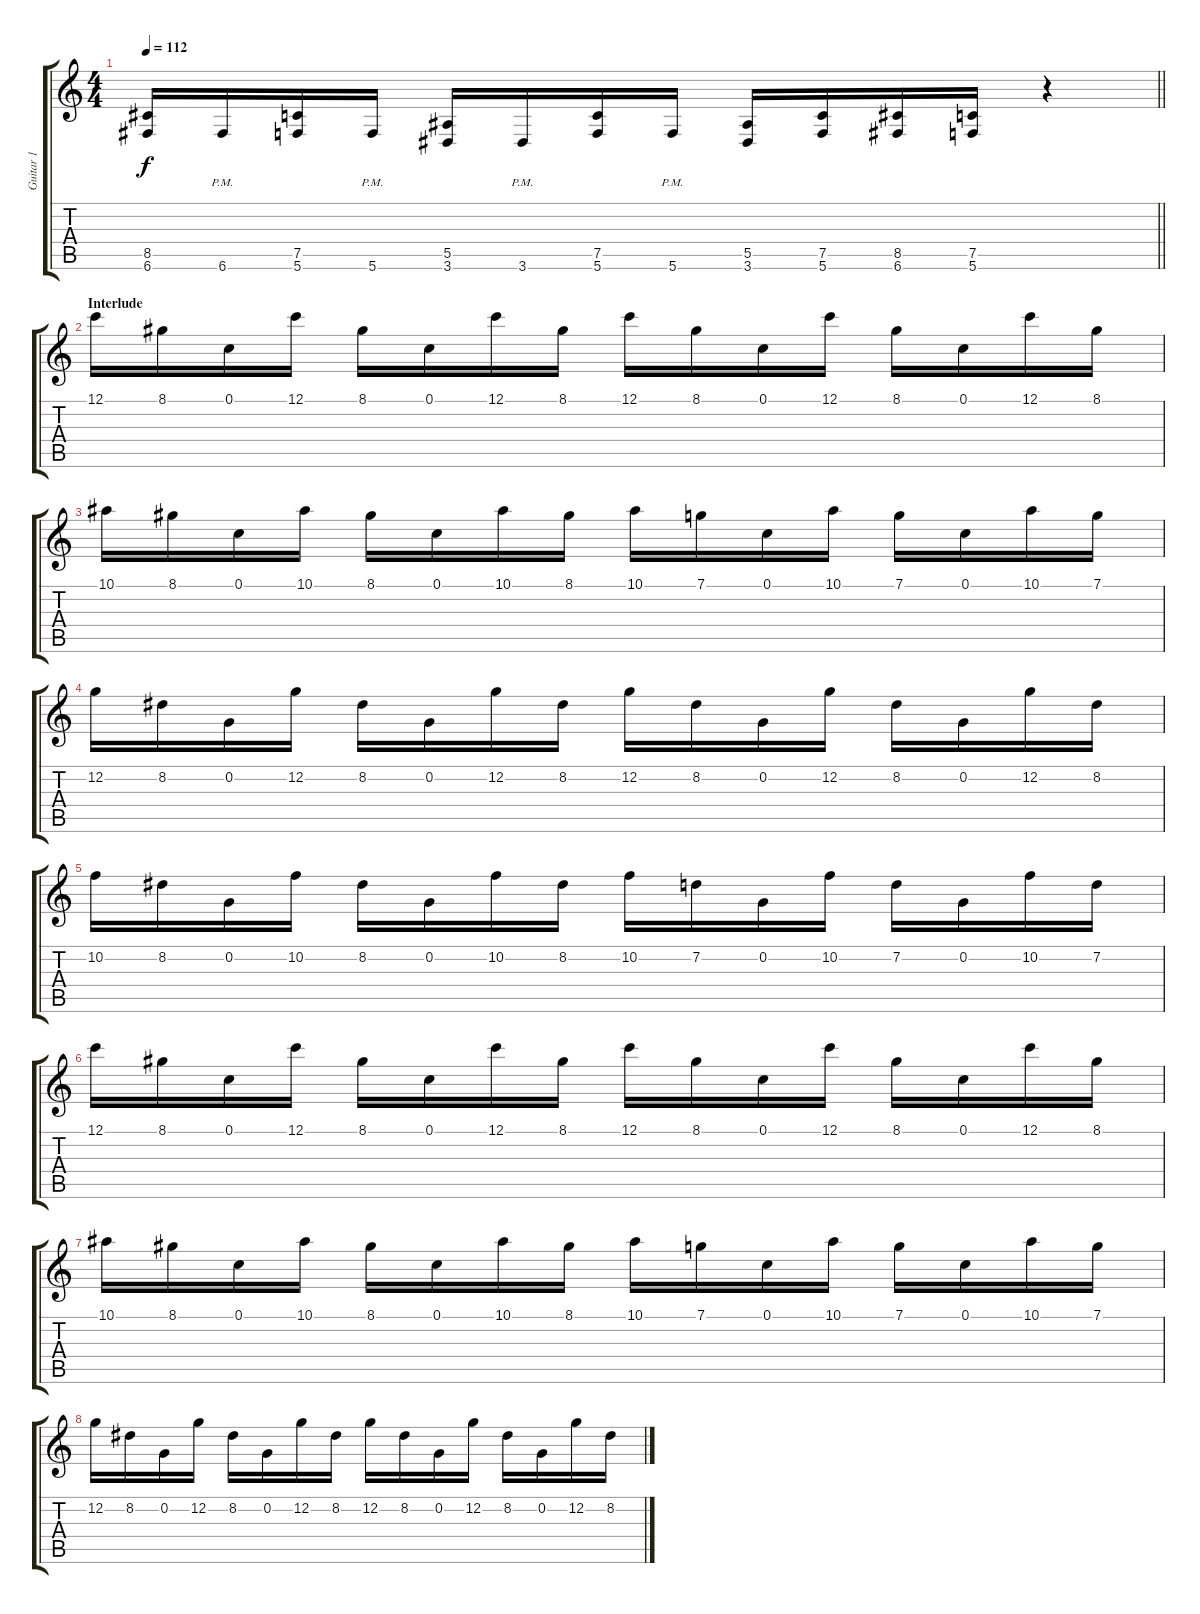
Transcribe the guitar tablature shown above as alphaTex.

\track ("Guitar 1" "Guitar 1") {instrument distortionguitar}
\staff {score tabs}
\tuning (C4 G3 Eb3 Bb2 F2 C2) {hide}
\ts (4 4)
\tempo 112
\clef g2
\barLineRight lightlight
\ks c
(8.5{t} 6.6{t}).16{dy f} 6.6{pm}.16 (7.5 5.6).16 5.6{pm}.16 (5.5 3.6).16 3.6{pm}.16 (7.5 5.6).16 5.6{pm}.16 (5.5 3.6).16 (7.5 5.6).16 (8.5 6.6).16 (7.5 5.6).16 r.4 |
\section ("" "Interlude")
12.1.16 8.1.16 0.1.16 12.1.16 8.1.16 0.1.16 12.1.16 8.1.16 12.1.16 8.1.16 0.1.16 12.1.16 8.1.16 0.1.16 12.1.16 8.1.16 |
10.1.16 8.1.16 0.1.16 10.1.16 8.1.16 0.1.16 10.1.16 8.1.16 10.1.16 7.1.16 0.1.16 10.1.16 7.1.16 0.1.16 10.1.16 7.1.16 |
12.2.16 8.2.16 0.2.16 12.2.16 8.2.16 0.2.16 12.2.16 8.2.16 12.2.16 8.2.16 0.2.16 12.2.16 8.2.16 0.2.16 12.2.16 8.2.16 |
10.2.16 8.2.16 0.2.16 10.2.16 8.2.16 0.2.16 10.2.16 8.2.16 10.2.16 7.2.16 0.2.16 10.2.16 7.2.16 0.2.16 10.2.16 7.2.16 |
12.1.16 8.1.16 0.1.16 12.1.16 8.1.16 0.1.16 12.1.16 8.1.16 12.1.16 8.1.16 0.1.16 12.1.16 8.1.16 0.1.16 12.1.16 8.1.16 |
10.1.16 8.1.16 0.1.16 10.1.16 8.1.16 0.1.16 10.1.16 8.1.16 10.1.16 7.1.16 0.1.16 10.1.16 7.1.16 0.1.16 10.1.16 7.1.16 |
12.2.16 8.2.16 0.2.16 12.2.16 8.2.16 0.2.16 12.2.16 8.2.16 12.2.16 8.2.16 0.2.16 12.2.16 8.2.16 0.2.16 12.2.16 8.2.16
